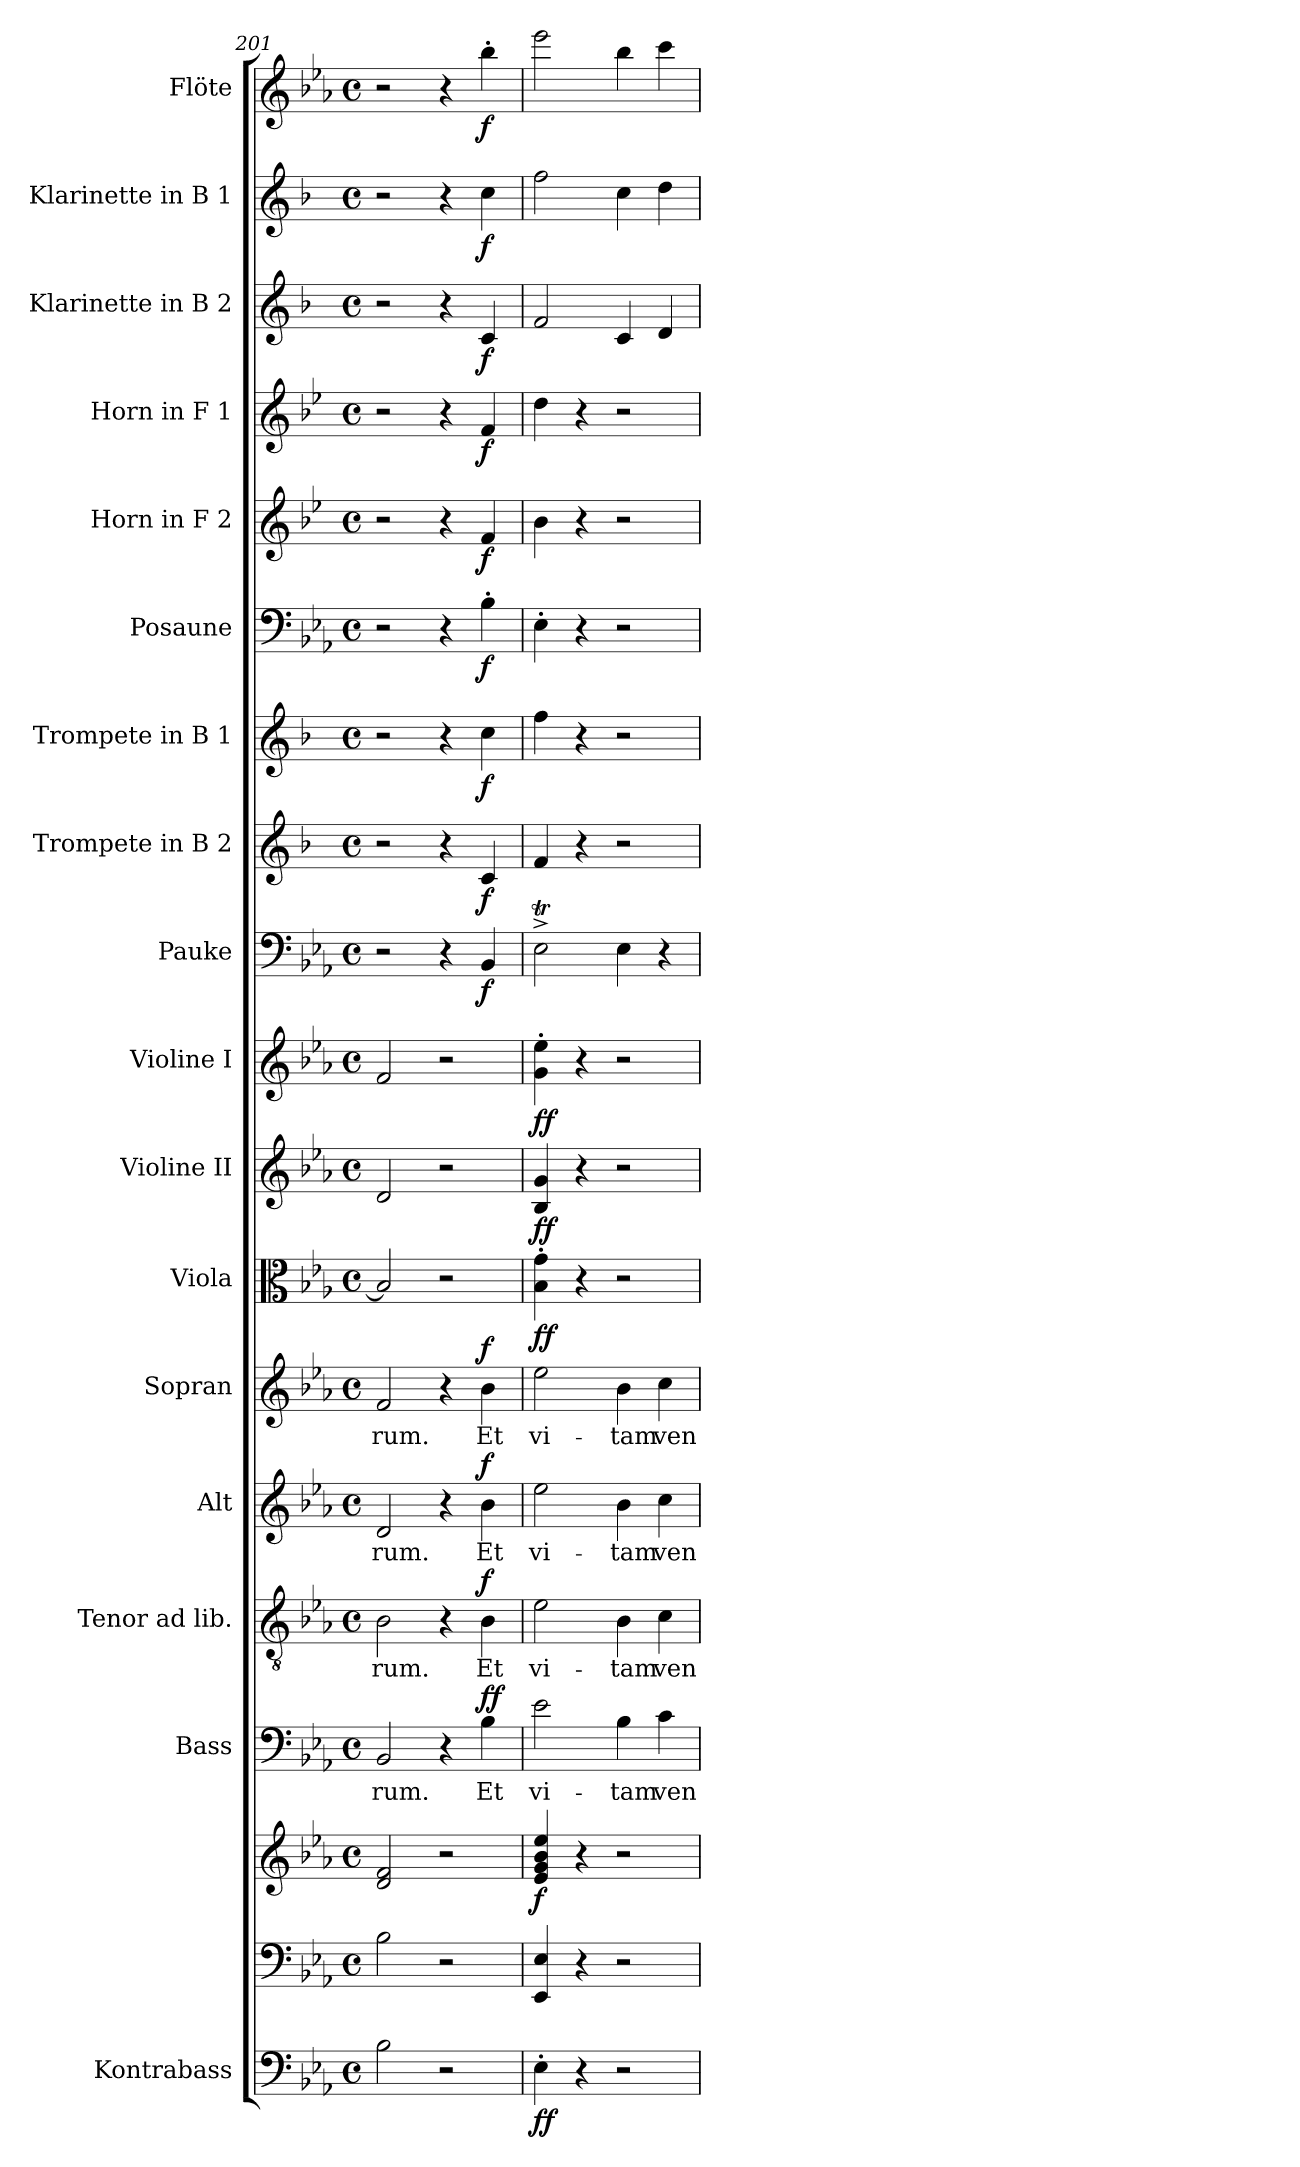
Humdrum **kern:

**kern	**dynam	**kern	**kern	**dynam	**kern	**text	**dynam	**kern	**text	**dynam	**kern	**text	**dynam	**kern	**text	**dynam	**kern	**dynam	**kern	**dynam	**kern	**dynam	**kern	**dynam	**kern	**dynam	**kern	**dynam	**kern	**dynam	**kern	**dynam	**kern	**dynam	**kern	**dynam	**kern	**dynam	**kern	**dynam
*part18	*part18	*part17	*part17	*part17	*part16	*part16	*part16	*part15	*part15	*part15	*part14	*part14	*part14	*part13	*part13	*part13	*part12	*part12	*part11	*part11	*part10	*part10	*part9	*part9	*part8	*part8	*part7	*part7	*part6	*part6	*part5	*part5	*part4	*part4	*part3	*part3	*part2	*part2	*part1	*part1
*staff19	*staff19	*staff18	*staff17	*staff17/18	*staff16	*staff16	*staff16	*staff15	*staff15	*staff15	*staff14	*staff14	*staff14	*staff13	*staff13	*staff13	*staff12	*staff12	*staff11	*staff11	*staff10	*staff10	*staff9	*staff9	*staff8	*staff8	*staff7	*staff7	*staff6	*staff6	*staff5	*staff5	*staff4	*staff4	*staff3	*staff3	*staff2	*staff2	*staff1	*staff1
*I"Kontrabass	*	*	*	*	*I"Bass	*	*	*I"Tenor ad lib.	*	*	*I"Alt	*	*	*I"Sopran	*	*	*I"Viola	*	*I"Violine II	*	*I"Violine I	*	*I"Pauke	*	*I"Trompete in B 2	*	*I"Trompete in B 1	*	*I"Posaune	*	*I"Horn in F 2	*	*I"Horn in F 1	*	*I"Klarinette in B 2	*	*I"Klarinette in B 1	*	*I"Flöte	*
*I'Kb.	*	*	*	*	*I'B	*	*	*I'T	*	*	*I'A	*	*	*I'S	*	*	*I'Vla.	*	*I'Vl. II	*	*I'Vl. I	*	*I'Pk.	*	*	*	*	*	*I'Pos.	*	*I'Hrn. 2	*	*I'Hrn. 1	*	*	*	*	*	*I'Fl.	*
*clefF4	*	*clefF4	*clefG2	*	*clefF4	*	*	*clefGv2	*	*	*clefG2	*	*	*clefG2	*	*	*clefC3	*	*clefG2	*	*clefG2	*	*clefF4	*	*clefG2	*	*clefG2	*	*clefF4	*	*clefG2	*	*clefG2	*	*clefG2	*	*clefG2	*	*clefG2	*
*ITrd7c12	*	*	*	*	*	*	*	*	*	*	*	*	*	*	*	*	*	*	*	*	*	*	*	*	*ITrd1c2	*	*ITrd1c2	*	*	*	*ITrd4c7	*	*ITrd4c7	*	*ITrd1c2	*	*ITrd1c2	*	*	*
*k[b-e-a-]	*	*k[b-e-a-]	*k[b-e-a-]	*	*k[b-e-a-]	*	*	*k[b-e-a-]	*	*	*k[b-e-a-]	*	*	*k[b-e-a-]	*	*	*k[b-e-a-]	*	*k[b-e-a-]	*	*k[b-e-a-]	*	*k[b-e-a-]	*	*k[b-e-a-]	*	*k[b-e-a-]	*	*k[b-e-a-]	*	*k[b-e-a-]	*	*k[b-e-a-]	*	*k[b-e-a-]	*	*k[b-e-a-]	*	*k[b-e-a-]	*
*E-:	*	*E-:	*E-:	*	*E-:	*	*	*E-:	*	*	*E-:	*	*	*E-:	*	*	*E-:	*	*E-:	*	*E-:	*	*E-:	*	*E-:	*	*E-:	*	*E-:	*	*E-:	*	*E-:	*	*E-:	*	*E-:	*	*E-:	*
*M4/4	*	*M4/4	*M4/4	*	*M4/4	*	*	*M4/4	*	*	*M4/4	*	*	*M4/4	*	*	*M4/4	*	*M4/4	*	*M4/4	*	*M4/4	*	*M4/4	*	*M4/4	*	*M4/4	*	*M4/4	*	*M4/4	*	*M4/4	*	*M4/4	*	*M4/4	*
*met(c)	*	*met(c)	*met(c)	*	*met(c)	*	*	*met(c)	*	*	*met(c)	*	*	*met(c)	*	*	*met(c)	*	*met(c)	*	*met(c)	*	*met(c)	*	*met(c)	*	*met(c)	*	*met(c)	*	*met(c)	*	*met(c)	*	*met(c)	*	*met(c)	*	*met(c)	*
=201	=201	=201	=201	=201	=201	=201	=201	=201	=201	=201	=201	=201	=201	=201	=201	=201	=201	=201	=201	=201	=201	=201	=201	=201	=201	=201	=201	=201	=201	=201	=201	=201	=201	=201	=201	=201	=201	=201	=201	=201
!	!	!	!	!	!	!LO:LY:b	!	!	!LO:LY:b	!	!	!LO:LY:b	!	!	!LO:LY:b	!	!	!	!	!	!	!	!	!	!	!	!	!	!	!	!	!	!	!	!	!	!	!	!	!
2BB-\	.	2B-\	2d/ 2f/	.	2BB-/	-rum.	.	2B-\	-rum.	.	2d/	-rum.	.	2f/	-rum.	.	2B-/]	.	2d/	.	2f/	.	2r	.	2r	.	2r	.	2r	.	2r	.	2r	.	2r	.	2r	.	2r	.
2r	.	2r	2r	.	4r	.	.	4r	.	.	4r	.	.	4r	.	.	2r	.	2r	.	2r	.	4r	.	4r	.	4r	.	4r	.	4r	.	4r	.	4r	.	4r	.	4r	.
!	!	!	!	!	!	!LO:LY:b	!LO:DY:a	!	!LO:LY:b	!LO:DY:a	!	!LO:LY:b	!LO:DY:a	!	!LO:LY:b	!LO:DY:a	!	!	!	!	!	!	!	!LO:DY:b	!	!LO:DY:b	!	!LO:DY:b	!	!LO:DY:b	!	!LO:DY:b	!	!LO:DY:b	!	!LO:DY:b	!	!LO:DY:b	!	!LO:DY:b
.	.	.	.	.	4B-\	Et	ff	4B-\	Et	f	4b-\	Et	f	4b-\	Et	f	.	.	.	.	.	.	4BB-/	f	4B-/	f	4b-\	f	4B-'>\	f	4B-/	f	4B-/	f	4B-/	f	4b-\	f	4bb-'>\	f
=202	=202	=202	=202	=202	=202	=202	=202	=202	=202	=202	=202	=202	=202	=202	=202	=202	=202	=202	=202	=202	=202	=202	=202	=202	=202	=202	=202	=202	=202	=202	=202	=202	=202	=202	=202	=202	=202	=202	=202	=202
!	!LO:DY:b	!	!	!LO:DY:b	!	!LO:LY:b	!	!	!LO:LY:b	!	!	!LO:LY:b	!	!	!LO:LY:b	!	!	!LO:DY:b	!	!LO:DY:b	!	!LO:DY:b	!	!	!	!	!	!	!	!	!	!	!	!	!	!	!	!	!	!
4EE-'>\	ff	4EE-/ 4E-/	4e-/ 4g/ 4b-/ 4ee-/	f	2e-\	vi-	.	2e-\	vi-	.	2ee-\	vi-	.	2ee-\	vi-	.	4B-\'> 4g\'>	ff	4B-/ 4g/	ff	4g\'> 4ee-\'>	ff	2E-T^<\	.	4e-/	.	4ee-\	.	4E-'>\	.	4e-\	.	4g\	.	2e-/	.	2ee-\	.	2eee-\	.
4r	.	4r	4r	.	.	.	.	.	.	.	.	.	.	.	.	.	4r	.	4r	.	4r	.	.	.	4r	.	4r	.	4r	.	4r	.	4r	.	.	.	.	.	.	.
!	!	!	!	!	!	!LO:LY:b	!	!	!LO:LY:b	!	!	!LO:LY:b	!	!	!LO:LY:b	!	!	!	!	!	!	!	!	!	!	!	!	!	!	!	!	!	!	!	!	!	!	!	!	!
2r	.	2r	2r	.	4B-\	-tam	.	4B-\	-tam	.	4b-\	-tam	.	4b-\	-tam	.	2r	.	2r	.	2r	.	4E-TTT\	.	2r	.	2r	.	2r	.	2r	.	2r	.	4B-/	.	4b-\	.	4bb-\	.
!	!	!	!	!	!	!LO:LY:b	!	!	!LO:LY:b	!	!	!LO:LY:b	!	!	!LO:LY:b	!	!	!	!	!	!	!	!	!	!	!	!	!	!	!	!	!	!	!	!	!	!	!	!	!
.	.	.	.	.	4c\	ven-	.	4c\	ven-	.	4cc\	ven-	.	4cc\	ven-	.	.	.	.	.	.	.	4r	.	.	.	.	.	.	.	.	.	.	.	4c/	.	4cc\	.	4ccc\	.
=	=	=	=	=	=	=	=	=	=	=	=	=	=	=	=	=	=	=	=	=	=	=	=	=	=	=	=	=	=	=	=	=	=	=	=	=	=	=	=	=
*-	*-	*-	*-	*-	*-	*-	*-	*-	*-	*-	*-	*-	*-	*-	*-	*-	*-	*-	*-	*-	*-	*-	*-	*-	*-	*-	*-	*-	*-	*-	*-	*-	*-	*-	*-	*-	*-	*-	*-	*-
